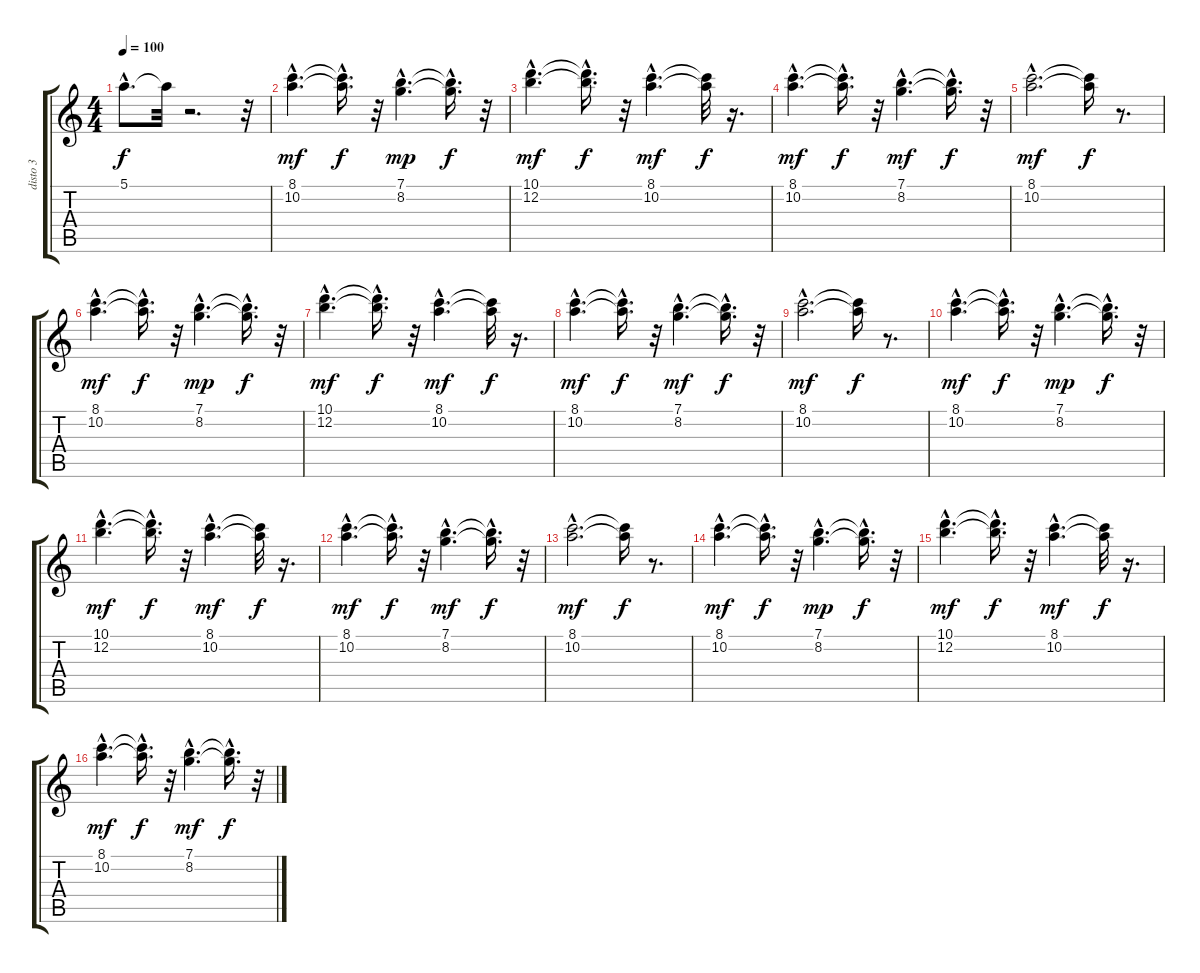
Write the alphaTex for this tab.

\track ("disto 3" "disto 3") {instrument distortionguitar}
\staff {score tabs}
\tuning (E4 B3 G3 D3 A2 E2) {hide}
\ts (4 4)
\tempo 100
\clef g2
\ks c
5.1{hac t}.8{d dy f} 5.1{t}.32 r.2{d} r.32 |
(8.1{hac} 10.2{hac}).4{d dy mf instrument choiraahs} (8.1{hac t} 10.2{t}).16{d dy f} r.32 (7.1{hac} 8.2{hac}).4{d dy mp} (7.1{hac t} 8.2{hac t}).16{d dy f} r.32 |
(10.1{hac} 12.2{hac}).4{d dy mf} (10.1{hac t} 12.2{hac t}).16{d dy f} r.32 (8.1{hac} 10.2{hac}).4{d dy mf} (8.1{t} 10.2{t}).32{dy f} r.16{d} |
(8.1{hac} 10.2{hac}).4{d dy mf} (8.1{hac t} 10.2{t}).16{d dy f} r.32 (7.1{hac} 8.2{hac}).4{d dy mf} (7.1{hac t} 8.2{hac t}).16{d dy f} r.32 |
(8.1{hac} 10.2{hac}).2{d dy mf} (8.1{t} 10.2{t}).16{dy f} r.8{d} |
(8.1{hac} 10.2{hac}).4{d dy mf} (8.1{hac t} 10.2{t}).16{d dy f} r.32 (7.1{hac} 8.2{hac}).4{d dy mp} (7.1{hac t} 8.2{hac t}).16{d dy f} r.32 |
(10.1{hac} 12.2{hac}).4{d dy mf} (10.1{hac t} 12.2{hac t}).16{d dy f} r.32 (8.1{hac} 10.2{hac}).4{d dy mf} (8.1{t} 10.2{t}).32{dy f} r.16{d} |
(8.1{hac} 10.2{hac}).4{d dy mf} (8.1{hac t} 10.2{t}).16{d dy f} r.32 (7.1{hac} 8.2{hac}).4{d dy mf} (7.1{hac t} 8.2{hac t}).16{d dy f} r.32 |
(8.1{hac} 10.2{hac}).2{d dy mf} (8.1{t} 10.2{t}).16{dy f} r.8{d} |
(8.1{hac} 10.2{hac}).4{d dy mf} (8.1{hac t} 10.2{t}).16{d dy f} r.32 (7.1{hac} 8.2{hac}).4{d dy mp} (7.1{hac t} 8.2{hac t}).16{d dy f} r.32 |
(10.1{hac} 12.2{hac}).4{d dy mf} (10.1{hac t} 12.2{hac t}).16{d dy f} r.32 (8.1{hac} 10.2{hac}).4{d dy mf} (8.1{t} 10.2{t}).32{dy f} r.16{d} |
(8.1{hac} 10.2{hac}).4{d dy mf} (8.1{hac t} 10.2{t}).16{d dy f} r.32 (7.1{hac} 8.2{hac}).4{d dy mf} (7.1{hac t} 8.2{hac t}).16{d dy f} r.32 |
(8.1{hac} 10.2{hac}).2{d dy mf} (8.1{t} 10.2{t}).16{dy f} r.8{d} |
(8.1{hac} 10.2{hac}).4{d dy mf} (8.1{hac t} 10.2{t}).16{d dy f} r.32 (7.1{hac} 8.2{hac}).4{d dy mp} (7.1{hac t} 8.2{hac t}).16{d dy f} r.32 |
(10.1{hac} 12.2{hac}).4{d dy mf} (10.1{hac t} 12.2{hac t}).16{d dy f} r.32 (8.1{hac} 10.2{hac}).4{d dy mf} (8.1{t} 10.2{t}).32{dy f} r.16{d} |
(8.1{hac} 10.2{hac}).4{d dy mf} (8.1{hac t} 10.2{t}).16{d dy f} r.32 (7.1{hac} 8.2{hac}).4{d dy mf} (7.1{hac t} 8.2{hac t}).16{d dy f} r.32
